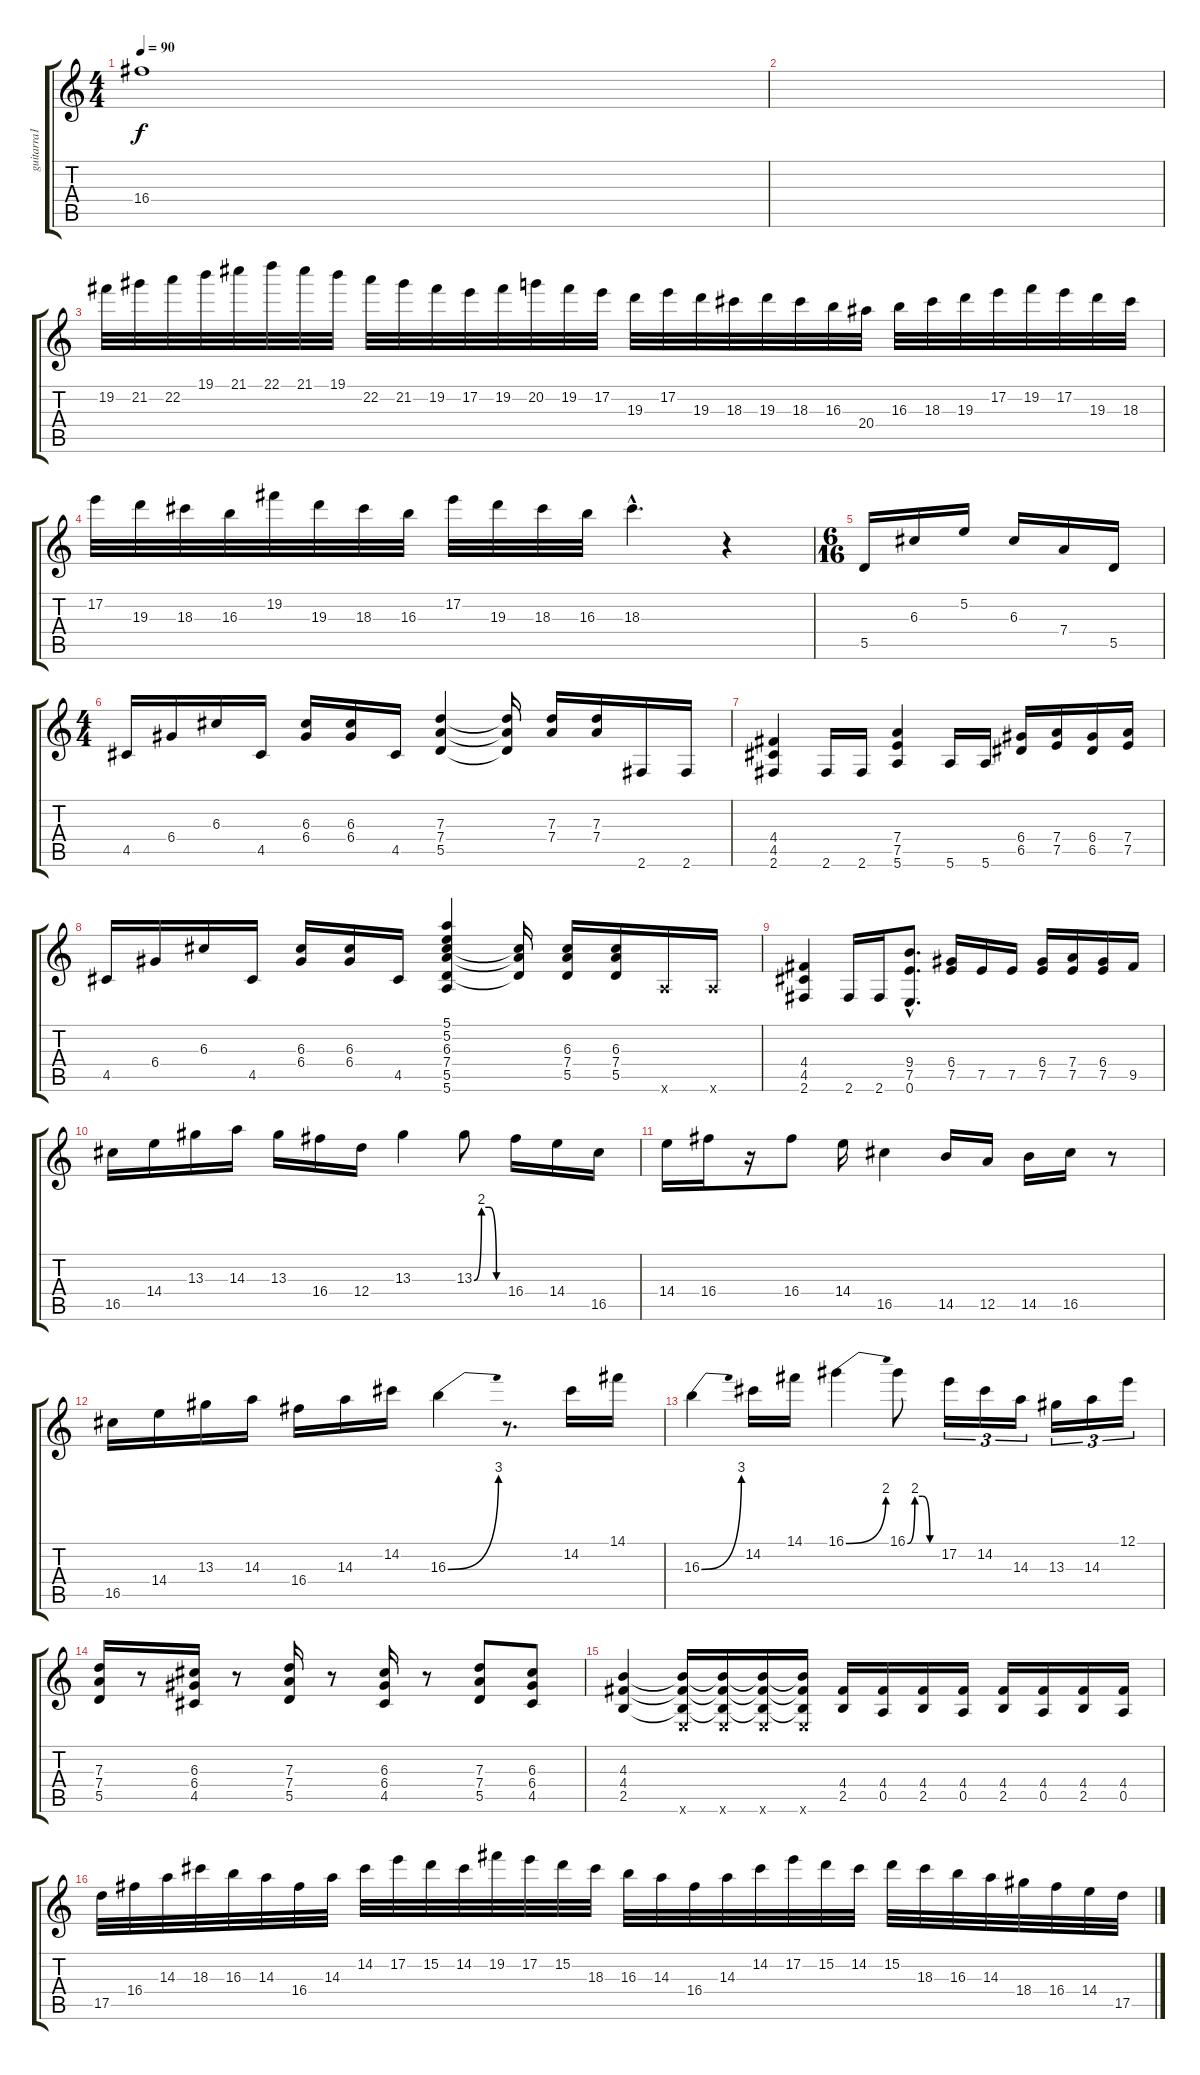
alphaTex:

\track ("guitarra1" "guitarra1") {instrument distortionguitar}
\staff {score tabs}
\tuning (E4 B3 G3 D3 A2 E2) {hide}
\ts (4 4)
\tempo 90
\clef g2
\ks c
16.4.1{dy f} |
|
19.2.32 21.2.32 22.2.32 19.1.32 21.1.32 22.1.32 21.1.32 19.1.32 22.2.32 21.2.32 19.2.32 17.2.32 19.2.32 20.2.32 19.2.32 17.2.32 19.3.32 17.2.32 19.3.32 18.3.32 19.3.32 18.3.32 16.3.32 20.4.32 16.3.32 18.3.32 19.3.32 17.2.32 19.2.32 17.2.32 19.3.32 18.3.32 |
17.2.32 19.3.32 18.3.32 16.3.32 19.2.32 19.3.32 18.3.32 16.3.32 17.2.32 19.3.32 18.3.32 16.3.32 18.3{hac}.4{d} r.4 |
\ts (6 16)
5.5.16 6.3.16 5.2.16 6.3.16 7.4.16 5.5.16 |
\ts (4 4)
4.5.16 6.4.16 6.3.16 4.5.16 (6.3 6.4).16 (6.3 6.4).16 4.5.16 (7.3 7.4 5.5).4 (7.3{t} 7.4{t} 5.5{t}).16 (7.3 7.4).16 (7.3 7.4).16 2.6.16 2.6.16 |
(4.4 4.5 2.6).4 2.6.16 2.6.16 (7.4 7.5 5.6).4 5.6.16 5.6.16 (6.4 6.5).16 (7.4 7.5).16 (6.4 6.5).16 (7.4 7.5).16 |
4.5.16 6.4.16 6.3.16 4.5.16 (6.3 6.4).16 (6.3 6.4).16 4.5.16 (5.1 5.2 6.3 7.4 5.5 5.6).4 (6.3{t} 7.4{t} 5.5{t}).16 (6.3 7.4 5.5).16 (6.3 7.4 5.5).16 5.6{x}.16 5.6{x}.16 |
(4.4 4.5 2.6).4 2.6.16 2.6.16 (9.4{hac} 7.5{hac} 0.6{hac}).8{d} (6.4 7.5).16 7.5.16 7.5.16 (6.4 7.5).16 (7.4 7.5).16 (6.4 7.5).16 9.5.16 |
16.5.16 14.4.16 13.3.16 14.3.16 13.3.16 16.4.16 12.4.16 13.3.4 13.3{be (custom 0 0 15 8 30 8 45 0 60 0)}.8 16.4.16 14.4.16 16.5.16 |
14.4.16 16.4.16 r.16 16.4.8 14.4.16 16.5.4 14.5.16 12.5.16 14.5.16 16.5.16 r.8 |
16.5.16 14.4.16 13.3.16 14.3.16 16.4.16 14.3.16 14.2.16 16.3{be (bend 0 0 60 12)}.4 r.8{d} 14.2.16 14.1.16 |
16.3{be (bend 0 0 60 12)}.4 14.2.16 14.1.16 16.1{be (bend 0 0 60 8)}.4 16.1{be (custom 0 0 15 8 30 8 45 0 60 0)}.8 17.2.16{tu (3 2)} 14.2.16{tu (3 2)} 14.3.16{tu (3 2)} 13.3.16{tu (3 2)} 14.3.16{tu (3 2)} 12.1.16{tu (3 2)} |
(7.3 7.4 5.5).16 r.8 (6.3 6.4 4.5).16 r.8 (7.3 7.4 5.5).16 r.8 (6.3 6.4 4.5).16 r.8 (7.3 7.4 5.5).8 (6.3 6.4 4.5).8 |
(4.3 4.4 2.5).4 (4.3{t} 4.4{t} 2.5{t} 0.6{x}).16 (4.3{t} 4.4{t} 2.5{t} 0.6{x}).16 (4.3{t} 4.4{t} 2.5{t} 0.6{x}).16 (4.3{t} 4.4{t} 2.5{t} 0.6{x}).16 (4.4 2.5).16 (4.4 0.5).16 (4.4 2.5).16 (4.4 0.5).16 (4.4 2.5).16 (4.4 0.5).16 (4.4 2.5).16 (4.4 0.5).16 |
17.5.32 16.4.32 14.3.32 18.3.32 16.3.32 14.3.32 16.4.32 14.3.32 14.2.32 17.2.32 15.2.32 14.2.32 19.2.32 17.2.32 15.2.32 18.3.32 16.3.32 14.3.32 16.4.32 14.3.32 14.2.32 17.2.32 15.2.32 14.2.32 15.2.32 18.3.32 16.3.32 14.3.32 18.4.32 16.4.32 14.4.32 17.5.32
